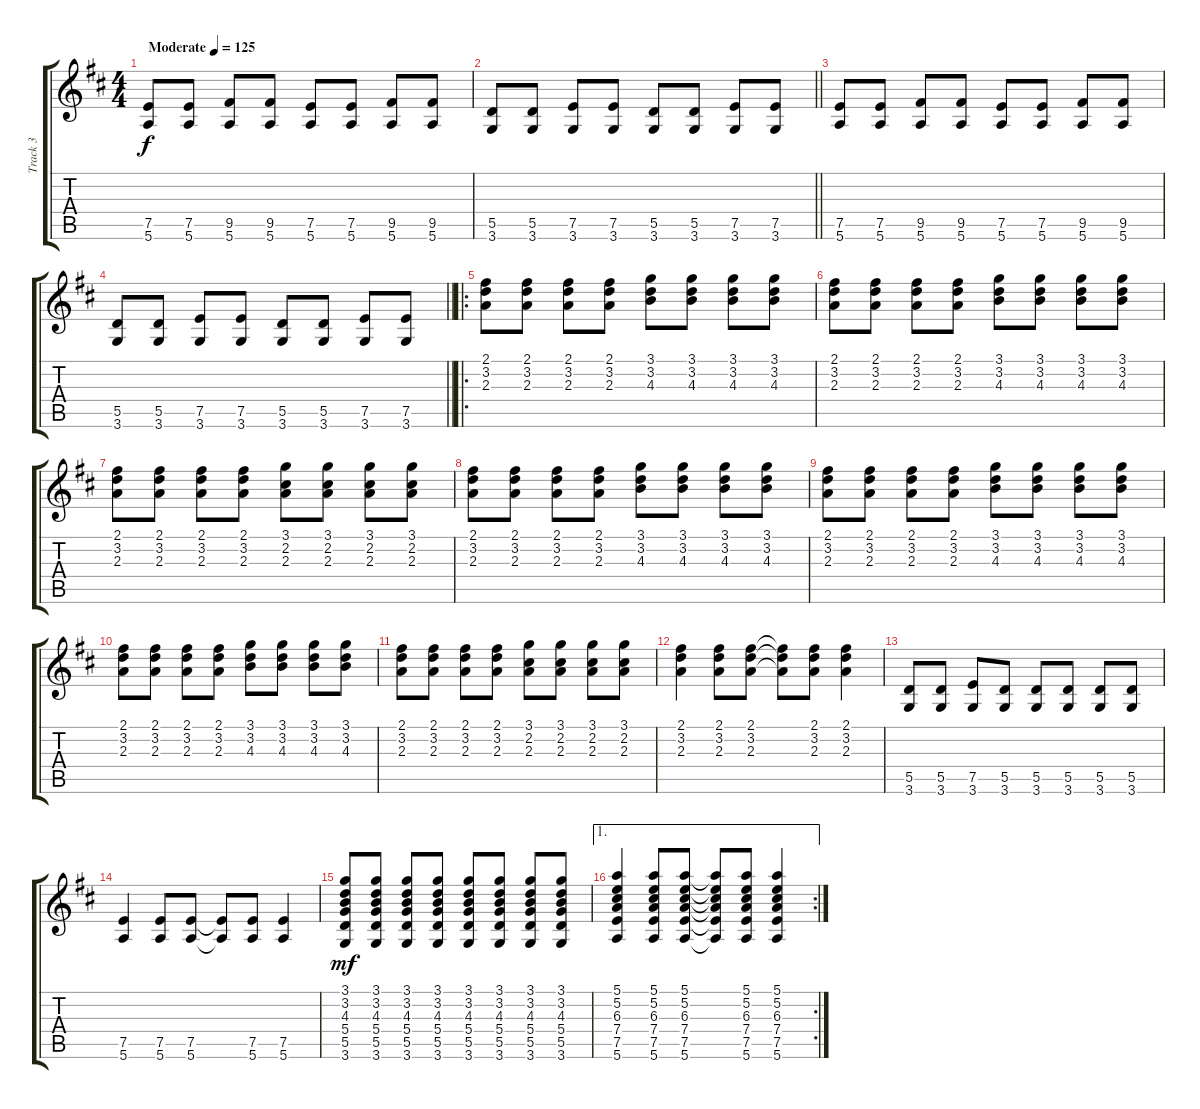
\track ("Track 3" "Track 3") {instrument electricguitarclean}
\staff {score tabs}
\tuning (E4 B3 G3 D3 A2 E2) {hide}
\ts (4 4)
\tempo (125 "Moderate")
\clef g2
\ks d
(7.5 5.6).8{dy f volume 7 instrument electricguitarclean} (7.5 5.6).8 (9.5 5.6).8 (9.5 5.6).8 (7.5 5.6).8 (7.5 5.6).8 (9.5 5.6).8 (9.5 5.6).8 |
\barLineRight lightlight
(5.5 3.6).8 (5.5 3.6).8 (7.5 3.6).8 (7.5 3.6).8 (5.5 3.6).8 (5.5 3.6).8 (7.5 3.6).8 (7.5 3.6).8 |
(7.5 5.6).8 (7.5 5.6).8 (9.5 5.6).8 (9.5 5.6).8 (7.5 5.6).8 (7.5 5.6).8 (9.5 5.6).8 (9.5 5.6).8 |
\barLineRight lightlight
(5.5 3.6).8 (5.5 3.6).8 (7.5 3.6).8 (7.5 3.6).8 (5.5 3.6).8 (5.5 3.6).8 (7.5 3.6).8 (7.5 3.6).8 |
\ro
(2.1 3.2 2.3).8{volume 3} (2.1 3.2 2.3).8 (2.1 3.2 2.3).8 (2.1 3.2 2.3).8 (3.1 3.2 4.3).8 (3.1 3.2 4.3).8 (3.1 3.2 4.3).8 (3.1 3.2 4.3).8 |
(2.1 3.2 2.3).8 (2.1 3.2 2.3).8 (2.1 3.2 2.3).8 (2.1 3.2 2.3).8 (3.1 3.2 4.3).8 (3.1 3.2 4.3).8 (3.1 3.2 4.3).8 (3.1 3.2 4.3).8 |
(2.1 3.2 2.3).8 (2.1 3.2 2.3).8 (2.1 3.2 2.3).8 (2.1 3.2 2.3).8 (3.1 2.2 2.3).8 (3.1 2.2 2.3).8 (3.1 2.2 2.3).8 (3.1 2.2 2.3).8 |
(2.1 3.2 2.3).8 (2.1 3.2 2.3).8 (2.1 3.2 2.3).8 (2.1 3.2 2.3).8 (3.1 3.2 4.3).8 (3.1 3.2 4.3).8 (3.1 3.2 4.3).8 (3.1 3.2 4.3).8 |
(2.1 3.2 2.3).8 (2.1 3.2 2.3).8 (2.1 3.2 2.3).8 (2.1 3.2 2.3).8 (3.1 3.2 4.3).8 (3.1 3.2 4.3).8 (3.1 3.2 4.3).8 (3.1 3.2 4.3).8 |
(2.1 3.2 2.3).8 (2.1 3.2 2.3).8 (2.1 3.2 2.3).8 (2.1 3.2 2.3).8 (3.1 3.2 4.3).8 (3.1 3.2 4.3).8 (3.1 3.2 4.3).8 (3.1 3.2 4.3).8 |
(2.1 3.2 2.3).8 (2.1 3.2 2.3).8 (2.1 3.2 2.3).8 (2.1 3.2 2.3).8 (3.1 2.2 2.3).8 (3.1 2.2 2.3).8 (3.1 2.2 2.3).8 (3.1 2.2 2.3).8 |
(2.1 3.2 2.3).4 (2.1 3.2 2.3).8 (2.1 3.2 2.3).8 (2.1{t} 3.2{t} 2.3{t}).8 (2.1 3.2 2.3).8 (2.1 3.2 2.3).4 |
(5.5 3.6).8 (5.5 3.6).8 (7.5 3.6).8 (5.5 3.6).8 (5.5 3.6).8 (5.5 3.6).8 (5.5 3.6).8 (5.5 3.6).8 |
(7.5 5.6).4 (7.5 5.6).8 (7.5 5.6).8 (7.5{t} 5.6{t}).8 (7.5 5.6).8 (7.5 5.6).4 |
(3.1 3.2 4.3 5.4 5.5 3.6).8{dy mf} (3.1 3.2 4.3 5.4 5.5 3.6).8 (3.1 3.2 4.3 5.4 5.5 3.6).8 (3.1 3.2 4.3 5.4 5.5 3.6).8 (3.1 3.2 4.3 5.4 5.5 3.6).8 (3.1 3.2 4.3 5.4 5.5 3.6).8 (3.1 3.2 4.3 5.4 5.5 3.6).8 (3.1 3.2 4.3 5.4 5.5 3.6).8 |
\ae 1
\rc 2
(5.1 5.2 6.3 7.4 7.5 5.6).4 (5.1 5.2 6.3 7.4 7.5 5.6).8 (5.1 5.2 6.3 7.4 7.5 5.6).8 (5.1{t} 5.2{t} 6.3{t} 7.4{t} 7.5{t} 5.6{t}).8 (5.1 5.2 6.3 7.4 7.5 5.6).8 (5.1 5.2 6.3 7.4 7.5 5.6).4
